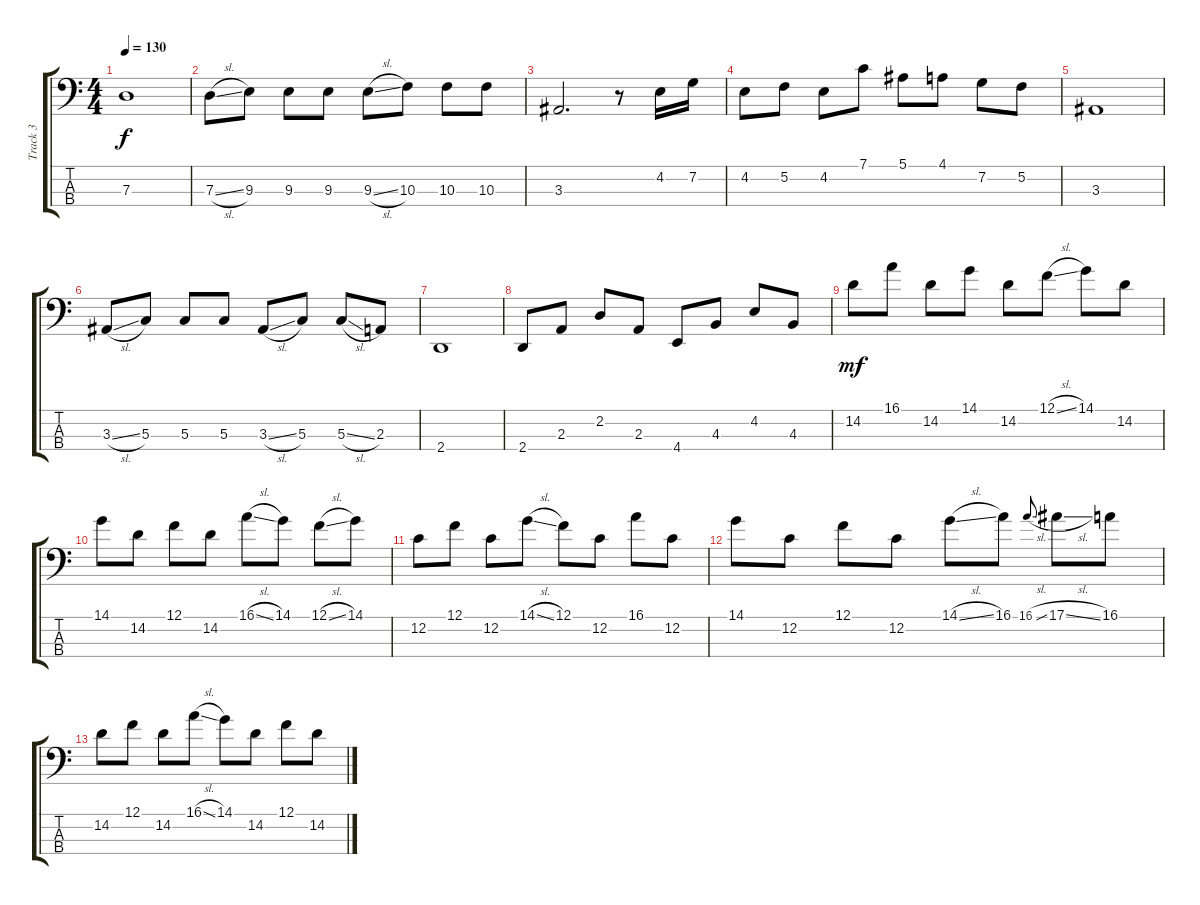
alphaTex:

\track ("Track 3" "Track 3") {instrument electricbassfinger}
\staff {score tabs}
\tuning (F2 C2 G1 C1) {hide}
\ts (4 4)
\tempo 130
\clef f4
\ks c
7.3.1{dy f} |
7.3{sl}.8 9.3.8 9.3.8 9.3.8 9.3{sl}.8 10.3.8 10.3.8 10.3.8 |
3.3.2{d} r.8 4.2.16 7.2.16 |
4.2.8 5.2.8 4.2.8 7.1.8 5.1.8 4.1.8 7.2.8 5.2.8 |
3.3.1 |
3.3{sl}.8 5.3.8 5.3.8 5.3.8 3.3{sl}.8 5.3.8 5.3{sl}.8 2.3.8 |
2.4.1 |
2.4.8 2.3.8 2.2.8 2.3.8 4.4.8 4.3.8 4.2.8 4.3.8 |
14.2.8{dy mf} 16.1.8 14.2.8 14.1.8 14.2.8 12.1{sl}.8 14.1.8 14.2.8 |
14.1.8 14.2.8 12.1.8 14.2.8 16.1{sl}.8 14.1.8 12.1{sl}.8 14.1.8 |
12.2.8 12.1.8 12.2.8 14.1{sl}.8 12.1.8 12.2.8 16.1.8 12.2.8 |
14.1.8 12.2.8 12.1.8 12.2.8 14.1{sl}.8 16.1.8 16.1{sl}.8{gr onbeat} 17.1{sl}.8 16.1.8 |
14.2.8 12.1.8 14.2.8 16.1{sl}.8 14.1.8 14.2.8 12.1.8 14.2.8
